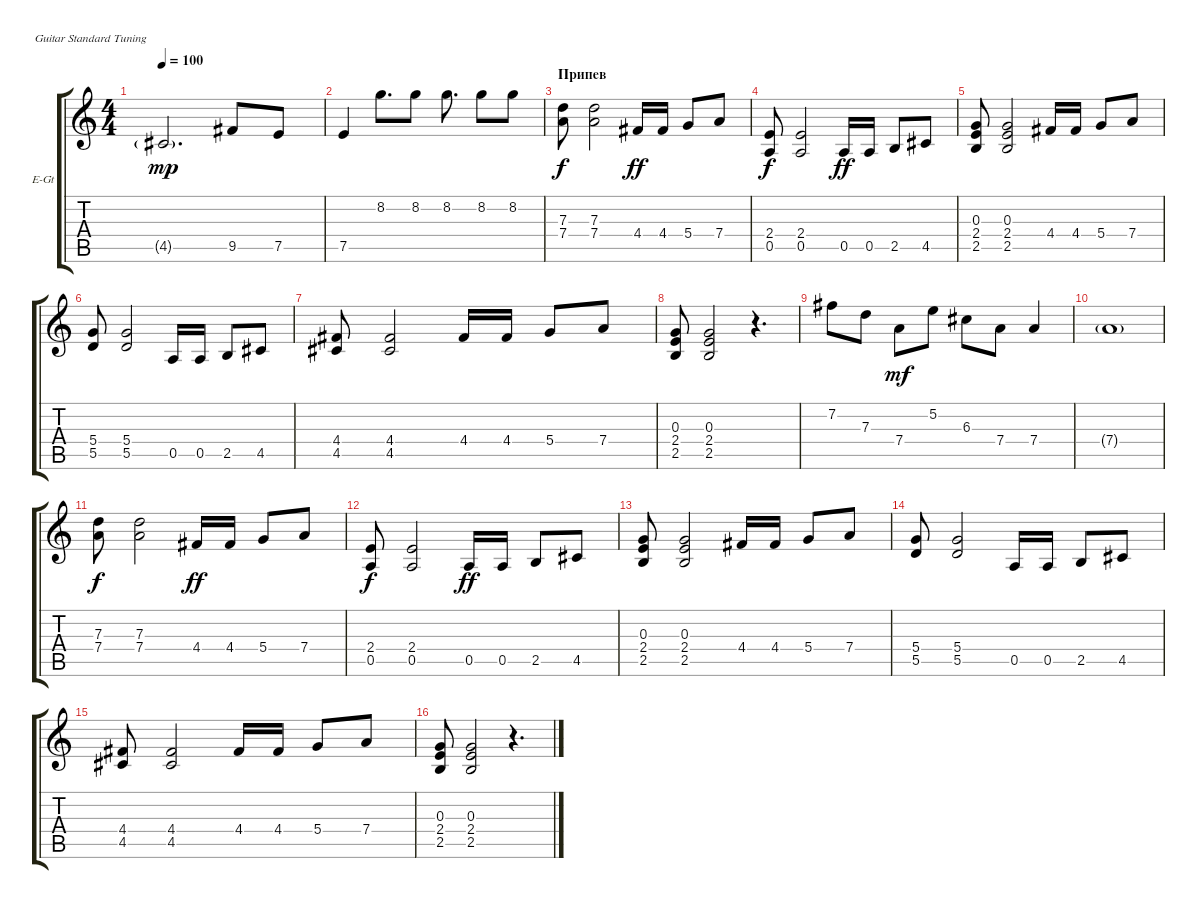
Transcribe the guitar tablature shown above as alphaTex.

\defaultSystemsLayout 4
\bracketExtendMode groupsimilarinstruments
\firstSystemTrackNameOrientation horizontal
\otherSystemsTrackNameOrientation horizontal
\track ("Г. Каспарян" "E-Gt") {instrument overdrivenguitar}
\staff {score tabs}
\tuning (E4 B3 G3 D3 A2 E2)
\ts (4 4)
\tempo 100
\clef g2
\ks c
4.5{g}.2{d dy mp} 9.5.8 7.5.8 |
7.5.4 8.2.8{d} 8.2.8 8.2.8{d} 8.2.8 8.2.8 |
\section ("" "Припев")
(7.4 7.3).8{dy f} (7.4 7.3).2 4.4.16{dy ff} 4.4.16 5.4.8 7.4.8 |
(2.4 0.5).8{dy f} (2.4 0.5).2 0.5.16{dy ff} 0.5.16 2.5.8 4.5.8 |
(2.4 2.5 0.3).8 (2.4 2.5 0.3).2 4.4.16 4.4.16 5.4.8 7.4.8 |
(5.5 5.4).8 (5.5 5.4).2 0.5.16 0.5.16 2.5.8 4.5.8 |
(4.4 4.5).8 (4.4 4.5).2 4.4.16 4.4.16 5.4.8 7.4.8 |
(0.3 2.4 2.5).8 (2.5 2.4 0.3).2 r.4{d} |
7.2.8 7.3.8 7.4.8{dy mf} 5.2.8 6.3.8 7.4.8 7.4.4 |
7.4{g}.1 |
(7.4 7.3).8{dy f} (7.4 7.3).2 4.4.16{dy ff} 4.4.16 5.4.8 7.4.8 |
(2.4 0.5).8{dy f} (2.4 0.5).2 0.5.16{dy ff} 0.5.16 2.5.8 4.5.8 |
(2.4 2.5 0.3).8 (2.4 2.5 0.3).2 4.4.16 4.4.16 5.4.8 7.4.8 |
(5.5 5.4).8 (5.5 5.4).2 0.5.16 0.5.16 2.5.8 4.5.8 |
(4.4 4.5).8 (4.4 4.5).2 4.4.16 4.4.16 5.4.8 7.4.8 |
(0.3 2.4 2.5).8 (2.5 2.4 0.3).2 r.4{d}
